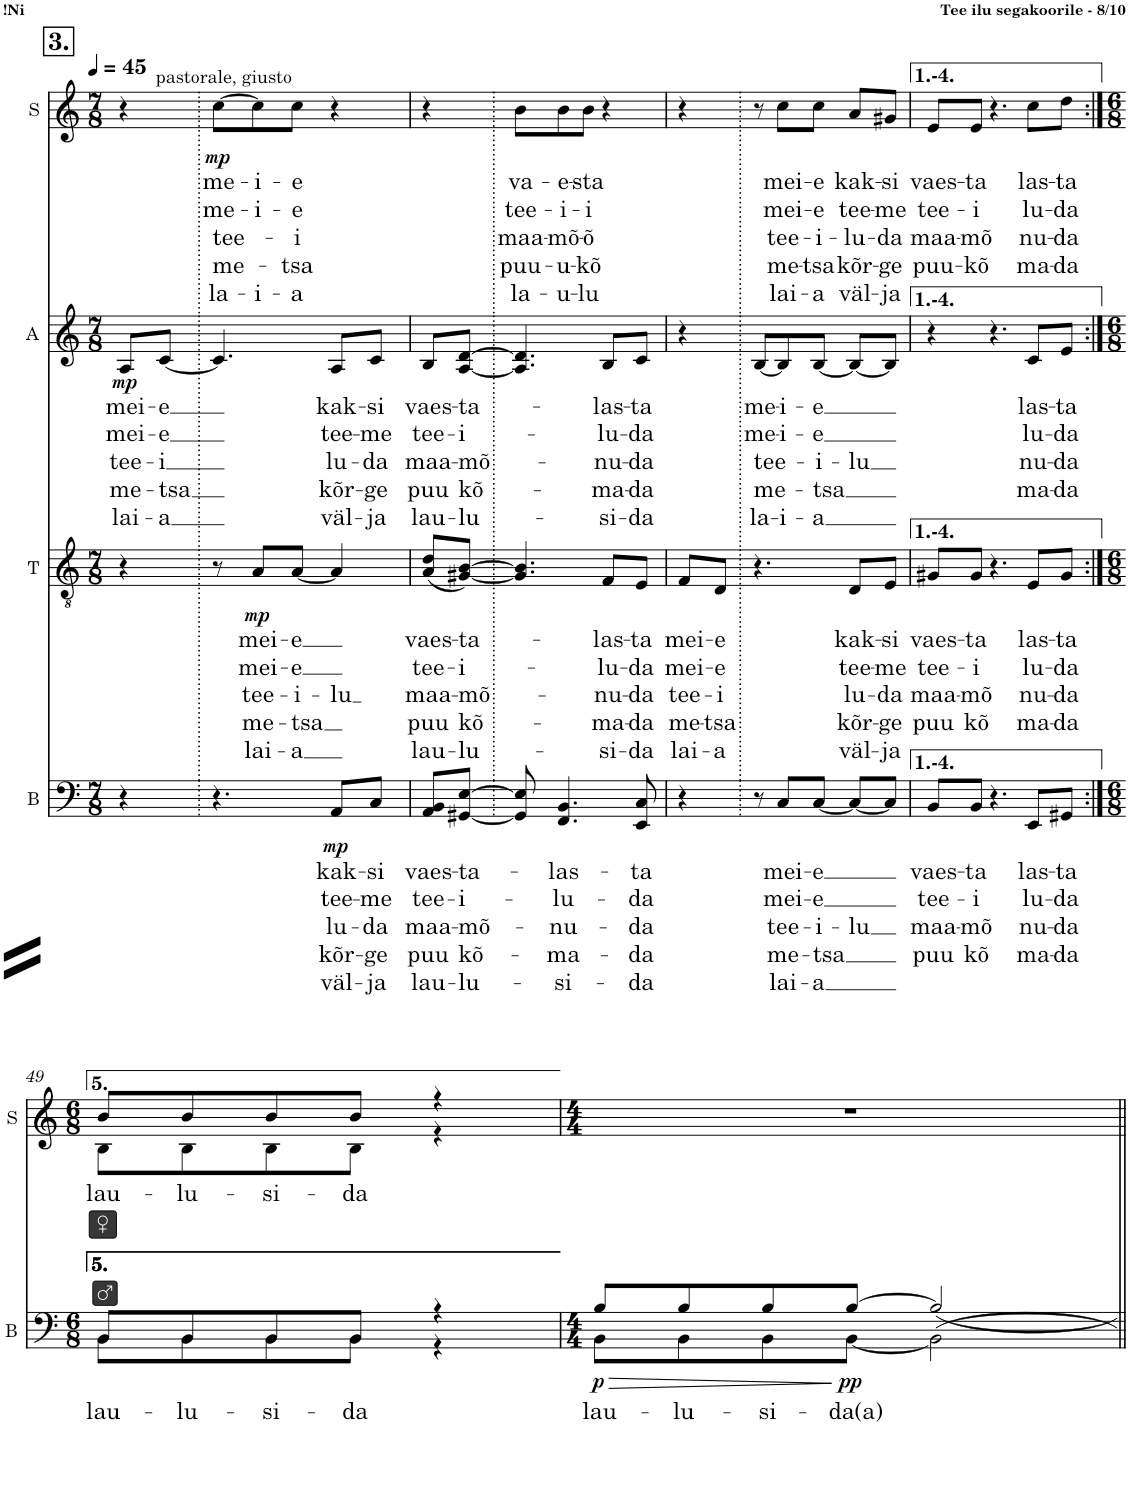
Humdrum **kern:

**kern	**text	**text	**text	**text	**text	**dynam	**kern	**text	**text	**text	**text	**text	**dynam	**kern	**text	**text	**text	**text	**text	**dynam	**kern	**text	**text	**text	**text	**text	**dynam
*part4	*part4	*part4	*part4	*part4	*part4	*part4	*part3	*part3	*part3	*part3	*part3	*part3	*part3	*part2	*part2	*part2	*part2	*part2	*part2	*part2	*part1	*part1	*part1	*part1	*part1	*part1	*part1
*staff4	*staff4	*staff4	*staff4	*staff4	*staff4	*staff4	*staff3	*staff3	*staff3	*staff3	*staff3	*staff3	*staff3	*staff2	*staff2	*staff2	*staff2	*staff2	*staff2	*staff2	*staff1	*staff1	*staff1	*staff1	*staff1	*staff1	*staff1
*I"B	*	*	*	*	*	*	*I"T	*	*	*	*	*	*	*I"A	*	*	*	*	*	*	*I"S	*	*	*	*	*	*
*I'B	*	*	*	*	*	*	*I'T	*	*	*	*	*	*	*I'A	*	*	*	*	*	*	*I'S	*	*	*	*	*	*
!!LO:PB:g=z
*clefF4	*	*	*	*	*	*	*clefGv2	*	*	*	*	*	*	*clefG2	*	*	*	*	*	*	*clefG2	*	*	*	*	*	*
*	*	*	*	*	*	*	*	*	*	*	*	*	*	*Trd1c2	*	*	*	*	*	*	*	*	*	*	*	*	*
*k[]	*	*	*	*	*	*	*k[]	*	*	*	*	*	*	*k[]	*	*	*	*	*	*	*k[]	*	*	*	*	*	*
*M7/8	*	*	*	*	*	*	*M7/8	*	*	*	*	*	*	*M7/8	*	*	*	*	*	*	*M7/8	*	*	*	*	*	*
*MM45	*	*	*	*	*	*	*MM45	*	*	*	*	*	*	*MM45	*	*	*	*	*	*	*MM45	*	*	*	*	*	*
!!LO:REH:place=s1:a:B:cj:fs=14:t=3.
=45	=45	=45	=45	=45	=45	=45	=45	=45	=45	=45	=45	=45	=45	=45	=45	=45	=45	=45	=45	=45	=45	=45	=45	=45	=45	=45	=45
!	!	!	!	!	!	!	!	!	!	!	!	!	!	!	!	!	!	!	!	!	!LO:TX:a:t=pastorale, giusto	!	!	!	!	!	!
!	!	!	!	!	!	!	!	!	!	!	!	!	!	!	!LO:LY:b	!LO:LY:b	!LO:LY:b	!LO:LY:b	!LO:LY:b	!LO:DY:b	!	!	!	!	!	!	!
4r	.	.	.	.	.	.	4r	.	.	.	.	.	.	8A/L	mei-	mei-	tee-	me-	lai-	mp	4r	.	.	.	.	.	.
!	!	!	!	!	!	!	!	!	!	!	!	!	!	!	!LO:LY:b	!LO:LY:b	!LO:LY:b	!LO:LY:b	!LO:LY:b	!	!	!	!	!	!	!	!
.	.	.	.	.	.	.	.	.	.	.	.	.	.	[8c/J	e	e	-i	tsa	a	.	.	.	.	.	.	.	.
!	!	!	!	!	!	!	!	!	!	!	!	!	!	!	!	!	!	!	!	!	!	!LO:LY:b	!LO:LY:b	!LO:LY:b	!LO:LY:b	!LO:LY:b	!LO:DY:b
4.r	.	.	.	.	.	.	8r	.	.	.	.	.	.	4.c/]	.	.	.	.	.	.	[8cc\L	me-	me-	tee-	me-	la-	mp
!	!	!	!	!	!	!	!	!LO:LY:b	!LO:LY:b	!LO:LY:b	!LO:LY:b	!LO:LY:b	!LO:DY:b	!	!	!	!	!	!	!	!	!LO:LY:b	!LO:LY:b	!	!	!LO:LY:b	!
.	.	.	.	.	.	.	8A/L	mei-	mei-	tee-	me-	lai-	mp	.	.	.	.	.	.	.	8cc\]	-i-	-i-	.	.	-i-	.
!	!	!	!	!	!	!	!	!LO:LY:b	!LO:LY:b	!LO:LY:b	!LO:LY:b	!LO:LY:b	!	!	!	!	!	!	!	!	!	!LO:LY:b	!LO:LY:b	!LO:LY:b	!LO:LY:b	!LO:LY:b	!
.	.	.	.	.	.	.	[8A/J	-e	-e	-i-	-tsa	-a	.	.	.	.	.	.	.	.	8cc\J	-e	-e	-i	-tsa	-a	.
!	!LO:LY:b	!LO:LY:b	!LO:LY:b	!LO:LY:b	!LO:LY:b	!LO:DY:b	!	!	!	!LO:LY:b	!	!	!	!	!LO:LY:b	!LO:LY:b	!LO:LY:b	!LO:LY:b	!LO:LY:b	!	!	!	!	!	!	!	!
8AA/L	kak-	tee-	lu-	kõr-	väl-	mp	4A/]	.	.	-lu	.	.	.	8A/L	kak-	tee-	lu-	kõr-	väl-	.	4r	.	.	.	.	.	.
!	!LO:LY:b	!LO:LY:b	!LO:LY:b	!LO:LY:b	!LO:LY:b	!	!	!	!	!	!	!	!	!	!LO:LY:b	!LO:LY:b	!LO:LY:b	!LO:LY:b	!LO:LY:b	!	!	!	!	!	!	!	!
8C/J	-si	-me	-da	-ge	-ja	.	.	.	.	.	.	.	.	8c/J	-si	-me	-da	-ge	-ja	.	.	.	.	.	.	.	.
=46	=46	=46	=46	=46	=46	=46	=46	=46	=46	=46	=46	=46	=46	=46	=46	=46	=46	=46	=46	=46	=46	=46	=46	=46	=46	=46	=46
!	!LO:LY:b	!LO:LY:b	!LO:LY:b	!LO:LY:b	!LO:LY:b	!	!	!LO:LY:b	!LO:LY:b	!LO:LY:b	!LO:LY:b	!LO:LY:b	!	!	!LO:LY:b	!LO:LY:b	!LO:LY:b	!LO:LY:b	!LO:LY:b	!	!	!	!	!	!	!	!
8AA/ 8BB/L	vaes-	tee-	maa-	puu	lau-	.	(8A/ 8d/L	vaes-	tee-	maa-	puu	lau-	.	8B/L	vaes-	tee-	maa-	puu	lau-	.	4r	.	.	.	.	.	.
!	!LO:LY:b	!LO:LY:b	!LO:LY:b	!LO:LY:b	!LO:LY:b	!	!	!LO:LY:b	!LO:LY:b	!LO:LY:b	!LO:LY:b	!LO:LY:b	!	!	!LO:LY:b	!LO:LY:b	!LO:LY:b	!LO:LY:b	!LO:LY:b	!	!	!	!	!	!	!	!
[8GG#X/ [8E/J	-ta-	-i-	-mõ-	kõ-	-lu-	.	[8G#X/ [8B/J)	-ta-	-i-	-mõ-	kõ-	-lu-	.	[8A/ [8d/J	ta-	i-	mõ-	kõ-	lu-	.	.	.	.	.	.	.	.
!	!	!	!	!	!	!	!	!	!	!	!	!	!	!	!	!	!	!	!	!	!	!LO:LY:b	!LO:LY:b	!LO:LY:b	!LO:LY:b	!LO:LY:b	!
8GG#/] 8E/]	.	.	.	.	.	.	4.G#/] 4.B/]	.	.	.	.	.	.	4.A/] 4.d/]	.	.	.	.	.	.	8b\L	va-	tee-	maa-	puu-	la-	.
!	!LO:LY:b	!LO:LY:b	!LO:LY:b	!LO:LY:b	!LO:LY:b	!	!	!	!	!	!	!	!	!	!	!	!	!	!	!	!	!LO:LY:b	!LO:LY:b	!LO:LY:b	!LO:LY:b	!LO:LY:b	!
4.FF/ 4.BB/	-las-	lu-	nu-	ma-	si-	.	.	.	.	.	.	.	.	.	.	.	.	.	.	.	8b\	-e-	-i-	-mõ-	-u-	-u-	.
!	!	!	!	!	!	!	!	!	!	!	!	!	!	!	!	!	!	!	!	!	!	!LO:LY:b	!LO:LY:b	!LO:LY:b	!LO:LY:b	!LO:LY:b	!
.	.	.	.	.	.	.	.	.	.	.	.	.	.	.	.	.	.	.	.	.	8b\J	-sta	-i	-õ	-kõ	-lu	.
!	!	!	!	!	!	!	!	!LO:LY:b	!LO:LY:b	!LO:LY:b	!LO:LY:b	!LO:LY:b	!	!	!LO:LY:b	!LO:LY:b	!LO:LY:b	!LO:LY:b	!LO:LY:b	!	!	!	!	!	!	!	!
.	.	.	.	.	.	.	8F/L	-las-	-lu-	-nu-	-ma-	-si-	.	8B/L	-las-	-lu-	-nu-	-ma-	-si-	.	4r	.	.	.	.	.	.
!	!LO:LY:b	!LO:LY:b	!LO:LY:b	!LO:LY:b	!LO:LY:b	!	!	!LO:LY:b	!LO:LY:b	!LO:LY:b	!LO:LY:b	!LO:LY:b	!	!	!LO:LY:b	!LO:LY:b	!LO:LY:b	!LO:LY:b	!LO:LY:b	!	!	!	!	!	!	!	!
8EE/ 8C/	-ta	-da	-da	-da	-da	.	8E/J	-ta	-da	-da	-da	-da	.	8c/J	-ta	-da	-da	-da	-da	.	.	.	.	.	.	.	.
=47	=47	=47	=47	=47	=47	=47	=47	=47	=47	=47	=47	=47	=47	=47	=47	=47	=47	=47	=47	=47	=47	=47	=47	=47	=47	=47	=47
!	!	!	!	!	!	!	!	!LO:LY:b	!LO:LY:b	!LO:LY:b	!LO:LY:b	!LO:LY:b	!	!	!	!	!	!	!	!	!	!	!	!	!	!	!
4r	.	.	.	.	.	.	8F/L	mei-	mei-	tee-	me-	lai-	.	4r	.	.	.	.	.	.	4r	.	.	.	.	.	.
!	!	!	!	!	!	!	!	!LO:LY:b	!LO:LY:b	!LO:LY:b	!LO:LY:b	!LO:LY:b	!	!	!	!	!	!	!	!	!	!	!	!	!	!	!
.	.	.	.	.	.	.	8D/J	-e	-e	-i	-tsa	-a	.	.	.	.	.	.	.	.	.	.	.	.	.	.	.
!	!	!	!	!	!	!	!	!	!	!	!	!	!	!	!LO:LY:b	!LO:LY:b	!LO:LY:b	!LO:LY:b	!LO:LY:b	!	!	!	!	!	!	!	!
8r	.	.	.	.	.	.	4.r	.	.	.	.	.	.	[8B/L	me-	me-	tee-	me-	la-	.	8r	.	.	.	.	.	.
!	!LO:LY:b	!LO:LY:b	!LO:LY:b	!LO:LY:b	!LO:LY:b	!	!	!	!	!	!	!	!	!	!LO:LY:b	!LO:LY:b	!	!	!LO:LY:b	!	!	!LO:LY:b	!LO:LY:b	!LO:LY:b	!LO:LY:b	!LO:LY:b	!
8C/L	mei-	mei-	tee-	me-	lai-	.	.	.	.	.	.	.	.	8B/]	-i-	-i-	.	.	-i-	.	8cc\L	mei-	mei-	tee-	-me-	lai-	.
!	!LO:LY:b	!LO:LY:b	!LO:LY:b	!LO:LY:b	!LO:LY:b	!	!	!	!	!	!	!	!	!	!LO:LY:b	!LO:LY:b	!LO:LY:b	!LO:LY:b	!LO:LY:b	!	!	!LO:LY:b	!LO:LY:b	!LO:LY:b	!LO:LY:b	!LO:LY:b	!
[8C/J	-e	-e	-i-	-tsa	-a	.	.	.	.	.	.	.	.	[8B/J	-e	-e	-i-	-tsa	-a	.	8cc\J	-e	-e	-i-	-tsa	-a	.
!	!	!	!LO:LY:b	!	!	!	!	!LO:LY:b	!LO:LY:b	!LO:LY:b	!LO:LY:b	!LO:LY:b	!	!	!	!	!LO:LY:b	!	!	!	!	!LO:LY:b	!LO:LY:b	!LO:LY:b	!LO:LY:b	!LO:LY:b	!
8C/L_	.	.	-lu	.	.	.	8D/L	kak-	tee-	lu-	kõr-	väl-	.	8B/L_	.	.	-lu	.	.	.	8a/L	kak-	tee-	-lu-	kõr-	väl-	.
!	!	!	!	!	!	!	!	!LO:LY:b	!LO:LY:b	!LO:LY:b	!LO:LY:b	!LO:LY:b	!	!	!	!	!	!	!	!	!	!LO:LY:b	!LO:LY:b	!LO:LY:b	!LO:LY:b	!LO:LY:b	!
8C/J]	.	.	.	.	.	.	8E/J	-si	-me	-da	-ge	-ja	.	8B/J]	.	.	.	.	.	.	8g#X/J	-si	-me	-da	-ge	-ja	.
=48	=48	=48	=48	=48	=48	=48	=48	=48	=48	=48	=48	=48	=48	=48	=48	=48	=48	=48	=48	=48	=48	=48	=48	=48	=48	=48	=48
!	!LO:LY:b	!LO:LY:b	!LO:LY:b	!LO:LY:b	!	!	!	!LO:LY:b	!LO:LY:b	!LO:LY:b	!LO:LY:b	!	!	!	!	!	!	!	!	!	!	!LO:LY:b	!LO:LY:b	!LO:LY:b	!LO:LY:b	!	!
8BB/L	vaes-	tee-	maa-	puu	.	.	8G#X/L	vaes-	tee-	maa-	puu	.	.	4r	.	.	.	.	.	.	8e/L	vaes-	tee-	maa-	puu-	.	.
!	!LO:LY:b	!LO:LY:b	!LO:LY:b	!LO:LY:b	!	!	!	!LO:LY:b	!LO:LY:b	!LO:LY:b	!LO:LY:b	!	!	!	!	!	!	!	!	!	!	!LO:LY:b	!LO:LY:b	!LO:LY:b	!LO:LY:b	!	!
8BB/J	-ta	-i	-mõ	kõ	.	.	8G#/J	-ta	-i	-mõ	kõ	.	.	.	.	.	.	.	.	.	8e/J	-ta	-i	-mõ	-kõ	.	.
4.r	.	.	.	.	.	.	4.r	.	.	.	.	.	.	4.r	.	.	.	.	.	.	4.r	.	.	.	.	.	.
!	!LO:LY:b	!LO:LY:b	!LO:LY:b	!LO:LY:b	!	!	!	!LO:LY:b	!LO:LY:b	!LO:LY:b	!LO:LY:b	!	!	!	!LO:LY:b	!LO:LY:b	!LO:LY:b	!LO:LY:b	!	!	!	!LO:LY:b	!LO:LY:b	!LO:LY:b	!LO:LY:b	!	!
8EE/L	las-	lu-	nu-	ma-	.	.	8E/L	las-	lu-	nu-	ma-	.	.	8c/L	las-	lu-	nu-	ma-	.	.	8cc\L	las-	lu-	nu-	ma-	.	.
!	!LO:LY:b	!LO:LY:b	!LO:LY:b	!LO:LY:b	!	!	!	!LO:LY:b	!LO:LY:b	!LO:LY:b	!LO:LY:b	!	!	!	!LO:LY:b	!LO:LY:b	!LO:LY:b	!LO:LY:b	!	!	!	!LO:LY:b	!LO:LY:b	!LO:LY:b	!LO:LY:b	!	!
8GG#X/J	-ta	-da	-da	-da	.	.	8G#/J	-ta	-da	-da	-da	.	.	8e/J	-ta	-da	-da	-da	.	.	8dd\J	-ta	-da	-da	-da	.	.
!!LO:LB:g=z
=49:|!	=49:|!	=49:|!	=49:|!	=49:|!	=49:|!	=49:|!	=49:|!	=49:|!	=49:|!	=49:|!	=49:|!	=49:|!	=49:|!	=49:|!	=49:|!	=49:|!	=49:|!	=49:|!	=49:|!	=49:|!	=49:|!	=49:|!	=49:|!	=49:|!	=49:|!	=49:|!	=49:|!
*M6/8	*	*	*	*	*	*	*M6/8	*	*	*	*	*	*	*M6/8	*	*	*	*	*	*	*M6/8	*	*	*	*	*	*
!	!	!	!	!	!	!	!	!	!	!	!	!	!	!	!	!	!	!	!	!	!LO:TX:b:color=#FFFFFF:t=♀	!	!	!	!	!	!
!LO:TX:a:color=#FFFFFF:t=♂	!	!	!	!	!	!	!	!	!	!	!	!	!	!	!	!	!	!	!	!	!	!	!	!	!	!	!
!	!LO:LY:b	!	!	!	!	!	!	!	!	!	!	!	!	!	!	!	!	!	!	!	!	!LO:LY:b	!	!	!	!	!
*^	*	*	*	*	*	*	*	*	*	*	*	*	*	*	*	*	*	*	*	*	*^	*	*	*	*	*	*
8BB/L	8BB\L	lau-	.	.	.	.	.	2.r	.	.	.	.	.	.	2.r	.	.	.	.	.	.	8b/L	8B\L	lau-	.	.	.	.	.
!	!	!LO:LY:b	!	!	!	!	!	!	!	!	!	!	!	!	!	!	!	!	!	!	!	!	!	!LO:LY:b	!	!	!	!	!
8BB/	8BB\	-lu-	.	.	.	.	.	.	.	.	.	.	.	.	.	.	.	.	.	.	.	8b/	8B\	-lu-	.	.	.	.	.
!	!	!LO:LY:b	!	!	!	!	!	!	!	!	!	!	!	!	!	!	!	!	!	!	!	!	!	!LO:LY:b	!	!	!	!	!
8BB/	8BB\	-si-	.	.	.	.	.	.	.	.	.	.	.	.	.	.	.	.	.	.	.	8b/	8B\	-si-	.	.	.	.	.
!	!	!LO:LY:b	!	!	!	!	!	!	!	!	!	!	!	!	!	!	!	!	!	!	!	!	!	!LO:LY:b	!	!	!	!	!
8BB/J	8BB\J	-da	.	.	.	.	.	.	.	.	.	.	.	.	.	.	.	.	.	.	.	8b/J	8B\J	-da	.	.	.	.	.
4r	4r	.	.	.	.	.	.	.	.	.	.	.	.	.	.	.	.	.	.	.	.	4r	4r	.	.	.	.	.	.
*	*	*	*	*	*	*	*	*	*	*	*	*	*	*	*	*	*	*	*	*	*	*v	*v	*	*	*	*	*	*
=50	=50	=50	=50	=50	=50	=50	=50	=50	=50	=50	=50	=50	=50	=50	=50	=50	=50	=50	=50	=50	=50	=50	=50	=50	=50	=50	=50	=50
*M4/4	*	*	*	*	*	*	*	*M4/4	*	*	*	*	*	*	*M4/4	*	*	*	*	*	*	*M4/4	*	*	*	*	*	*
*	*	*	*	*	*	*	*	*	*	*	*	*	*	*	*	*	*	*	*	*	*	*^	*	*	*	*	*	*
!	!	!LO:LY:b	!	!	!	!	!LO:HP:b	!	!	!	!	!	!	!	!	!	!	!	!	!	!	!	!	!	!	!	!	!	!
!	!	!	!	!	!	!	!LO:DY:n=1:b	!	!	!	!	!	!	!	!	!	!	!	!	!	!	!	!	!	!	!	!	!	!
*	*	*	*	*	*	*	*	*	*	*	*	*	*	*	*	*	*	*	*	*	*	*v	*v	*	*	*	*	*	*
8BB\L	8B/L	lau-	.	.	.	.	> p	1r	.	.	.	.	.	.	1r	.	.	.	.	.	.	1r	.	.	.	.	.	.
!	!	!LO:LY:b	!	!	!	!	!	!	!	!	!	!	!	!	!	!	!	!	!	!	!	!	!	!	!	!	!	!
8BB\	8B/	-lu-	.	.	.	.	.	.	.	.	.	.	.	.	.	.	.	.	.	.	.	.	.	.	.	.	.	.
!	!	!LO:LY:b	!	!	!	!	!	!	!	!	!	!	!	!	!	!	!	!	!	!	!	!	!	!	!	!	!	!
8BB\	8B/	-si-	.	.	.	.	.	.	.	.	.	.	.	.	.	.	.	.	.	.	.	.	.	.	.	.	.	.
!	!	!LO:LY:b	!	!	!	!	!LO:DY:n=2:b	!	!	!	!	!	!	!	!	!	!	!	!	!	!	!	!	!	!	!	!	!
[8BB\J	[8B/J	-da(a)	.	.	.	.	] pp	.	.	.	.	.	.	.	.	.	.	.	.	.	.	.	.	.	.	.	.	.
2BB\]	2B/]	.	.	.	.	.	.	.	.	.	.	.	.	.	.	.	.	.	.	.	.	.	.	.	.	.	.	.
*v	*v	*	*	*	*	*	*	*	*	*	*	*	*	*	*	*	*	*	*	*	*	*	*	*	*	*	*	*
=||	=||	=||	=||	=||	=||	=||	=||	=||	=||	=||	=||	=||	=||	=||	=||	=||	=||	=||	=||	=||	=||	=||	=||	=||	=||	=||	=||
*-	*-	*-	*-	*-	*-	*-	*-	*-	*-	*-	*-	*-	*-	*-	*-	*-	*-	*-	*-	*-	*-	*-	*-	*-	*-	*-	*-
